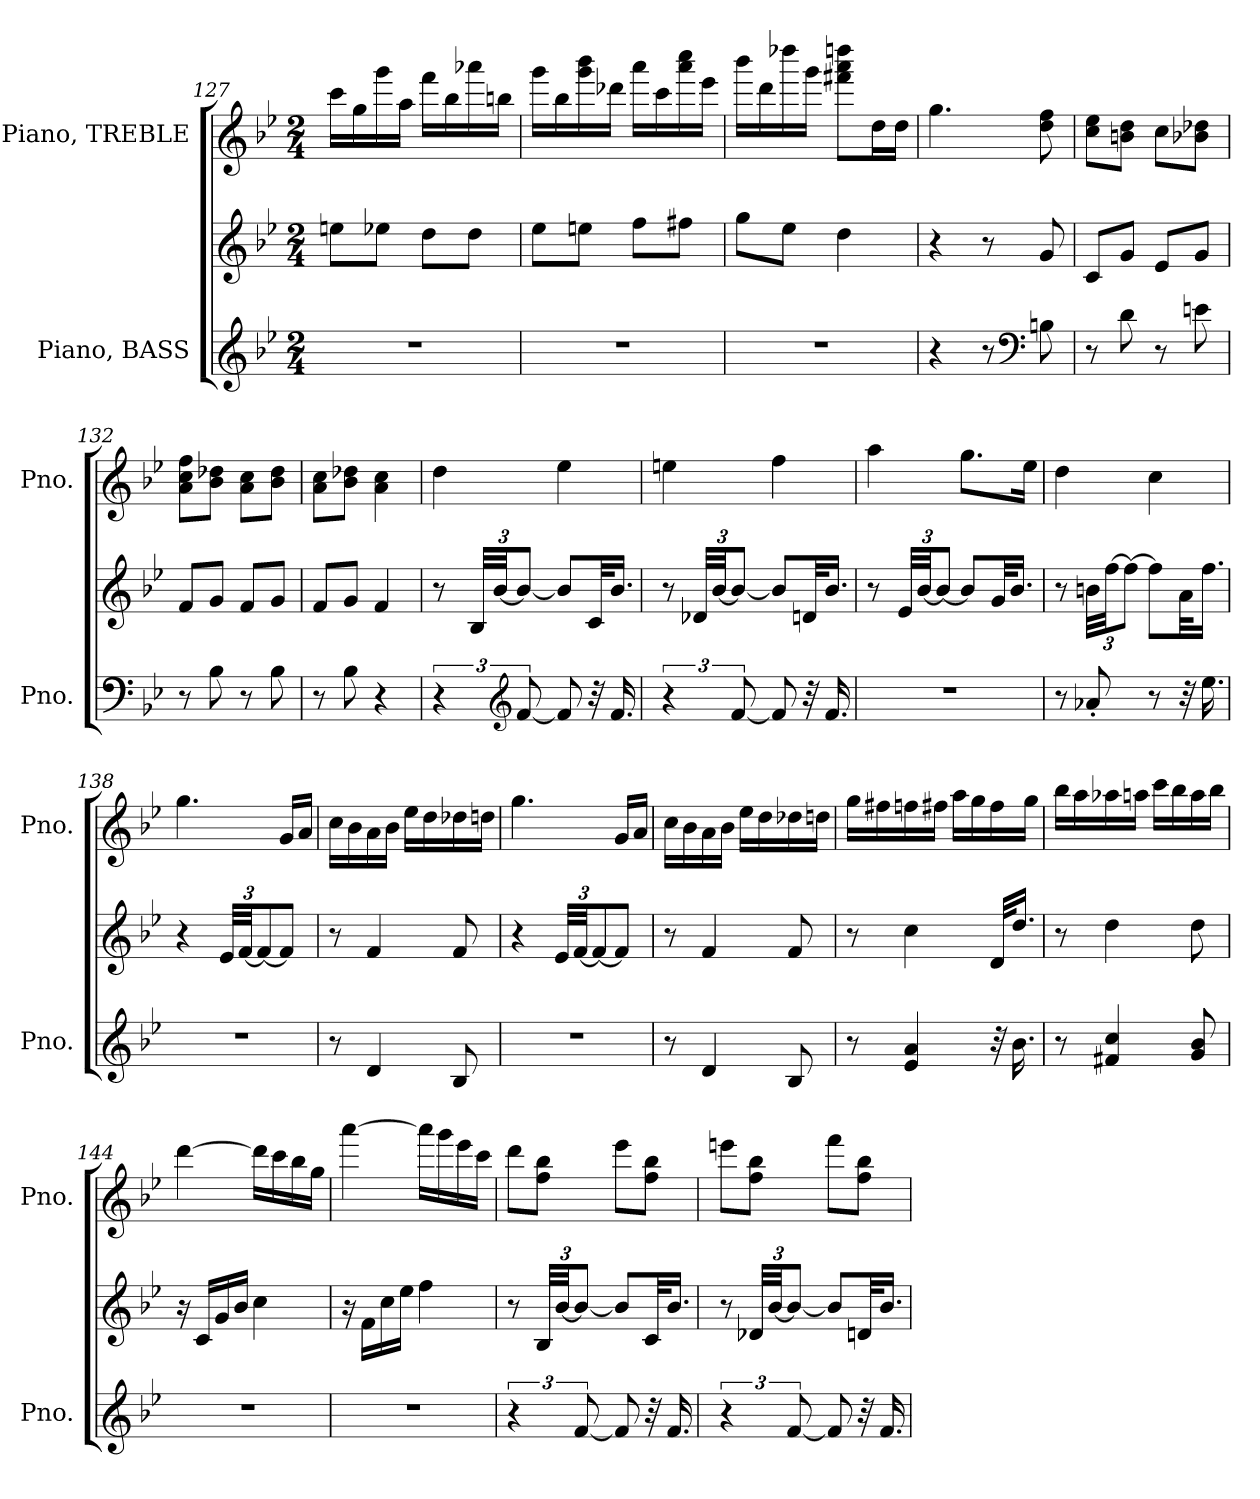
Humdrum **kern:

**kern	**kern	**kern
*part2	*part2	*part1
*staff3	*staff2	*staff1
*I"Piano, BASS	*	*I"Piano, TREBLE
*I'Pno.	*	*I'Pno.
*clefG2	*clefG2	*clefG2
*k[b-e-]	*k[b-e-]	*k[b-e-]
*M2/4	*M2/4	*M2/4
=127	=127	=127
2r	8een\L	16ccc\LL
.	.	16gg\
.	8ee-X\J	16ggg\
.	.	16aa\JJ
.	8dd\L	16fff\LL
.	.	16bb-\
.	8dd\J	16aaa-X\
.	.	16bbn\JJ
!!LO:LB:g=z
=128	=128	=128
2r	8ee-\L	16ggg\LL
.	.	16bb-\
.	8een\J	16ggg\ 16bbb-\
.	.	16ddd-X\JJ
.	8ff\L	16aaa\LL
.	.	16ccc\
.	8ff#X\J	16aaa\ 16cccc\
.	.	16eee-\JJ
=129	=129	=129
2r	8gg\L	16bbb-\LL
.	.	16ddd\
.	8ee-\J	16dddd-X\
.	.	16ggg\JJ
.	4dd\	8fff#X\ 8aaa\ 8ddddn\L
.	.	16dd\L
.	.	16dd\JJ
=130	=130	=130
4r	4r	4.gg\
8r	8r	.
*clefF4	*	*
8Bn\	8g/	8dd\ 8ff\
=131	=131	=131
8r	8c/L	8cc\ 8ee-\L
8d\	8g/J	8bn\ 8dd\J
8r	8e-/L	8cc\L
8en\	8g/J	8b-X\ 8dd-X\J
=132	=132	=132
8r	8f/L	8a\ 8cc\ 8ff\L
8B-\	8g/J	8b-\ 8dd-X\J
8r	8f/L	8a\ 8cc\L
8B-\	8g/J	8b-\ 8dd-\J
!!LO:LB:g=z
=133	=133	=133
8r	8f/L	8a\ 8cc\L
8B-\	8g/J	8b-\ 8dd-X\J
4r	4f/	4a\ 4cc\
=134	=134	=134
6r	8r	4dd\
*	*Xbrackettup	*
.	48B-/LLL	.
.	[48b-/JJ	.
*clefG2	*	*
[12f/	12b-/J_	.
8f/]	8b-/L]	4ee-\
32r	32c/KL	.
16.f/	16.b-/JJ	.
=135	=135	=135
6r	8r	4een\
.	48d-X/LLL	.
.	[48b-/JJ	.
[12f/	12b-/J_	.
8f/]	8b-/L]	4ff\
32r	32dn/KL	.
16.f/	16.b-/JJ	.
=136	=136	=136
2r	8r	4aa\
.	48e-/LLL	.
.	[48b-/JJ	.
.	12b-/J_	.
.	8b-/L]	8.gg\L
.	32g/KL	.
.	16.b-/JJ	.
.	.	16ee-\Jk
=137	=137	=137
8r	8r	4dd\
8a-X'/	48bn\LLL	.
.	[48ff\JJ	.
.	12ff\J_	.
8r	8ff\L]	4cc\
32r	32a\KL	.
16.ee-\	16.ff\JJ	.
!!LO:PB:g=z
=138	=138	=138
2r	4r	4.gg\
.	48e-/LLL	.
.	[48f/JJ	.
.	12f/_	.
.	8f/J]	16g/LL
.	.	16a/JJ
=139	=139	=139
8r	8r	16cc\LL
.	.	16b-\
4d/	4f/	16a\
.	.	16b-\JJ
.	.	16ee-\LL
.	.	16dd\
8B-/	8f/	16dd-X\
.	.	16ddn\JJ
=140	=140	=140
2r	4r	4.gg\
.	48e-/LLL	.
.	[48f/JJ	.
.	12f/_	.
.	8f/J]	16g/LL
.	.	16a/JJ
=141	=141	=141
8r	8r	16cc\LL
.	.	16b-\
4d/	4f/	16a\
.	.	16b-\JJ
.	.	16ee-\LL
.	.	16dd\
8B-/	8f/	16dd-X\
.	.	16ddn\JJ
!!LO:LB:g=z
=142	=142	=142
8r	8r	16gg\LL
.	.	16ff#X\
4e-/ 4a/	4cc\	16ffn\
.	.	16ff#X\JJ
.	.	16aa\LL
.	.	16gg\
32r	32d/KLL	16ff#\
16.b-\	16.dd/JJ	.
.	.	16gg\JJ
=143	=143	=143
8r	8r	16bb-\LL
.	.	16aa\
4f#X/ 4cc/	4dd\	16aa-X\
.	.	16aan\JJ
.	.	16ccc\LL
.	.	16bb-\
8g/ 8b-/	8dd\	16aa\
.	.	16bb-\JJ
=144	=144	=144
2r	16r	[4ddd\
.	16c/LL	.
.	16g/	.
.	16b-/JJ	.
.	4cc\	16ddd\LL]
.	.	16ccc\
.	.	16bb-\
.	.	16gg\JJ
=145	=145	=145
2r	16r	[4aaa\
.	16f\LL	.
.	16cc\	.
.	16ee-\JJ	.
.	4ff\	16aaa\LL]
.	.	16ggg\
.	.	16eee-\
.	.	16ccc\JJ
!!LO:LB:g=z
=146	=146	=146
6r	8r	8ddd\L
.	48B-/LLL	8ff\ 8bb-\J
.	[48b-/JJ	.
[12f/	12b-/J_	.
8f/]	8b-/L]	8eee-\L
32r	32c/KL	8ff\ 8bb-\J
16.f/	16.b-/JJ	.
=147	=147	=147
6r	8r	8eeen\L
.	48d-X/LLL	8ff\ 8bb-\J
.	[48b-/JJ	.
[12f/	12b-/J_	.
8f/]	8b-/L]	8fff\L
32r	32dn/KL	8ff\ 8bb-\J
16.f/	16.b-/JJ	.
=	=	=
*-	*-	*-
